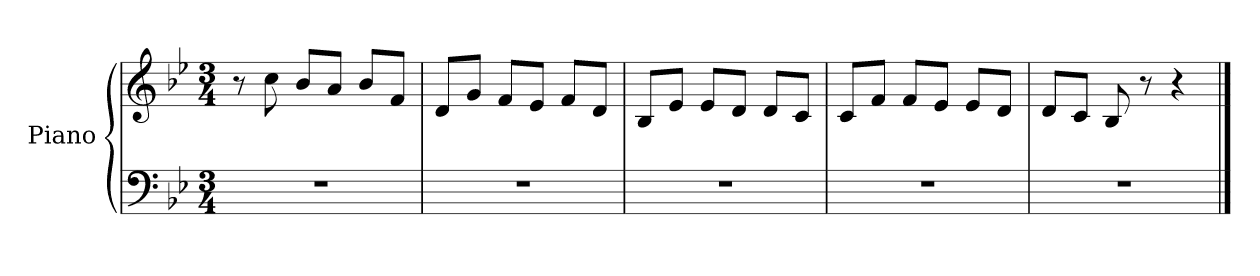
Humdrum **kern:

**kern	**kern
*part1	*part1
*staff2	*staff1
*I"Piano	*
*I'Pno.	*
*clefF4	*clefG2
*k[b-e-]	*k[b-e-]
*B-:	*B-:
*M3/4	*M3/4
=1	=1
2.r	8r
.	8cc\
.	8b-/L
.	8a/J
.	8b-/L
.	8f/J
=2	=2
2.r	8d/L
.	8g/J
.	8f/L
.	8e-/J
.	8f/L
.	8d/J
=3	=3
2.r	8B-/L
.	8e-/J
.	8e-/L
.	8d/J
.	8d/L
.	8c/J
=4	=4
2.r	8c/L
.	8f/J
.	8f/L
.	8e-/J
.	8e-/L
.	8d/J
=5	=5
2.r	8d/L
.	8c/J
.	8B-/
.	8r
.	4r
==	==
*-	*-
